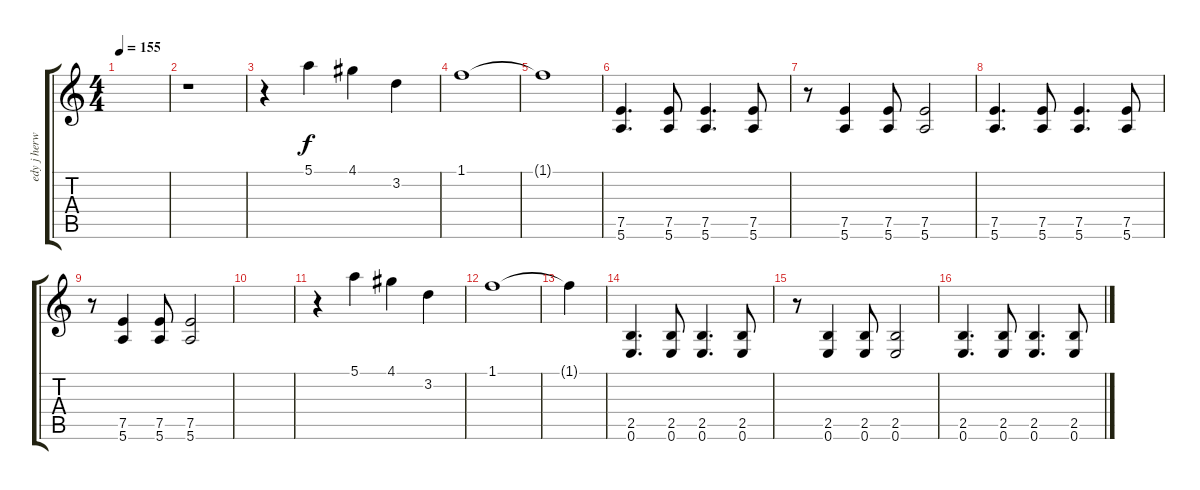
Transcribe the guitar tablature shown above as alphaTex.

\track ("edy j herwan" "edy j herw") {instrument distortionguitar}
\staff {score tabs}
\tuning (E4 B3 G3 D3 A2 E2) {hide}
\ts (4 4)
\tempo 155
\clef g2
\ks c
|
r.1 |
r.4 5.1.4 4.1.4 3.2.4 |
1.1.1 |
1.1{t}.1 |
(7.5 5.6).4{d} (7.5 5.6).8 (7.5 5.6).4{d} (7.5 5.6).8 |
r.8 (7.5 5.6).4 (7.5 5.6).8 (7.5 5.6).2 |
(7.5 5.6).4{d} (7.5 5.6).8 (7.5 5.6).4{d} (7.5 5.6).8 |
r.8 (7.5 5.6).4 (7.5 5.6).8 (7.5 5.6).2 |
|
r.4 5.1.4 4.1.4 3.2.4 |
1.1.1 |
1.1{t}.4 |
(2.5 0.6).4{d} (2.5 0.6).8 (2.5 0.6).4{d} (2.5 0.6).8 |
r.8 (2.5 0.6).4 (2.5 0.6).8 (2.5 0.6).2 |
(2.5 0.6).4{d} (2.5 0.6).8 (2.5 0.6).4{d} (2.5 0.6).8
